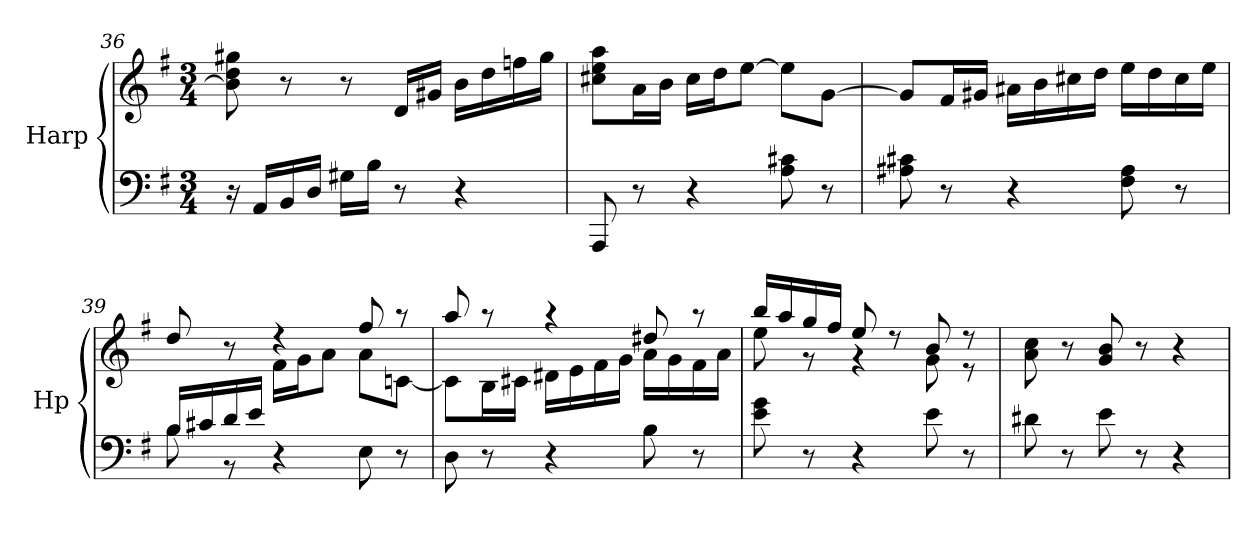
**kern	**kern
*part1	*part1
*staff2	*staff1
*I"Harp	*
*I'Hp	*
!!LO:PB:g=z
*clefF4	*clefG2
*k[f#]	*k[f#]
*M3/4	*M3/4
=36	=36
16r	8b\] 8dd\ 8gg#X\
16AA/LL	.
16BB/	8r
16D/JJ	.
16G#X\LL	8r
16B\JJ	.
8r	16d/LL
.	16g#X/JJ
4r	16b\LL
.	16dd\
.	16ffn\
.	16gg#\JJ
=37	=37
8AAA/	8cc#X\ 8ee\ 8aa\L
8r	16a\L
.	16b\JJ
4r	16cc#\LL
.	16dd\J
.	[8ee\J
8A\ 8c#X\	8ee\L]
8r	[8g\J
=38	=38
8A#X\ 8c#X\	8g/L]
8r	16f#/L
.	16g#X/JJ
4r	16a#X\LL
.	16b\
.	16cc#X\
.	16dd\JJ
8F#\ 8A#\	16ee\LL
.	16dd\
8r	16cc#\
.	16ee\JJ
!!LO:LB:g=z
=39	=39
*^	*^
16B/LL	8B\	8dd/	4ryy
16c#X/	.	.	.
16d/	8r	8r	.
16e/JJ	.	.	.
2ryy	4r	4rdd	16f#\LL
.	.	.	16g\J
.	.	.	8a\J
.	8E\	8ff#/	8a\L
.	8r	8r	[8cn\J
*v	*v	*	*
=40	=40	=40
8D\	8aa/	8c\L]
8r	8r	16B\L
.	.	16c#X\JJ
4r	4r	16d#X\LL
.	.	16e\
.	.	16f#\
.	.	16g\JJ
8B\	8dd#X/	16a\LL
.	.	16g\
8r	8r	16f#\
.	.	16a\JJ
=41	=41	=41
8e\ 8g\	16bb/LL	8ee\
.	16aa/	.
8r	16gg/	8r
.	16ff#/JJ	.
4r	8ee/	4r
.	8r	.
8e\	8b/	8g\
8r	8r	8r
*	*v	*v
=42	=42
8d#X\	8a\ 8cc\
8r	8r
8e\	8g/ 8b/
8r	8r
4r	4r
=	=
*-	*-
